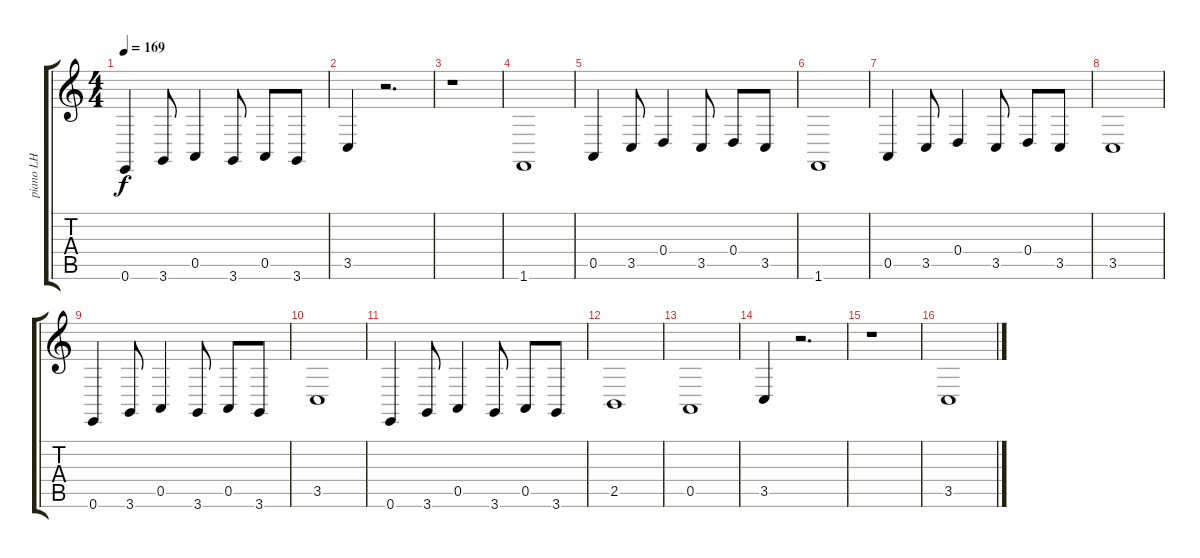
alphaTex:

\track ("piano LH" "piano LH") {instrument brightacousticpiano}
\staff {score tabs}
\tuning (E4 B3 G3 D3 A2 E2) {hide}
\ts (4 4)
\tempo 169
\clef g2
\ks c
0.6.4{dy f} 3.6.8 0.5.4 3.6.8 0.5.8 3.6.8 |
3.5.4 r.2{d} |
r.1 |
1.6.1 |
0.5.4 3.5.8 0.4.4 3.5.8 0.4.8 3.5.8 |
1.6.1 |
0.5.4 3.5.8 0.4.4 3.5.8 0.4.8 3.5.8 |
3.5.1 |
0.6.4 3.6.8 0.5.4 3.6.8 0.5.8 3.6.8 |
3.5.1 |
0.6.4 3.6.8 0.5.4 3.6.8 0.5.8 3.6.8 |
2.5.1 |
0.5.1 |
3.5.4 r.2{d} |
r.1 |
3.5.1
